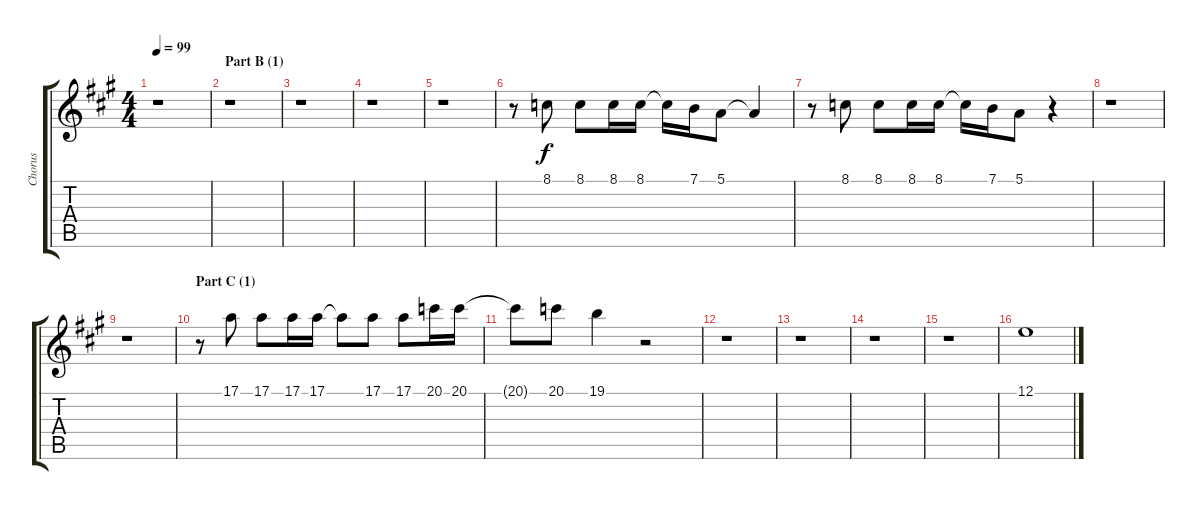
\track ("Chorus" "Chorus") {instrument trumpet}
\staff {score tabs}
\tuning (E4 B3 G3 D3 A2 E2) {hide}
\ts (4 4)
\tempo 99
\clef g2
\ks a
r.1{dy f} |
\section ("" "Part B (1)")
r.1 |
r.1 |
r.1 |
r.1 |
r.8 8.1.8 8.1.8 8.1.16 8.1.16 8.1{t}.16 7.1.16 5.1.8 5.1{t}.4 |
r.8 8.1.8 8.1.8 8.1.16 8.1.16 8.1{t}.16 7.1.16 5.1.8 r.4 |
r.1 |
r.1 |
\section ("" "Part C (1)")
r.8 17.1.8 17.1.8 17.1.16 17.1.16 17.1{t}.8 17.1.8 17.1.8 20.1.16 20.1.16 |
20.1{t}.8 20.1.8 19.1.4 r.2 |
r.1 |
r.1 |
r.1 |
r.1 |
12.1.1
